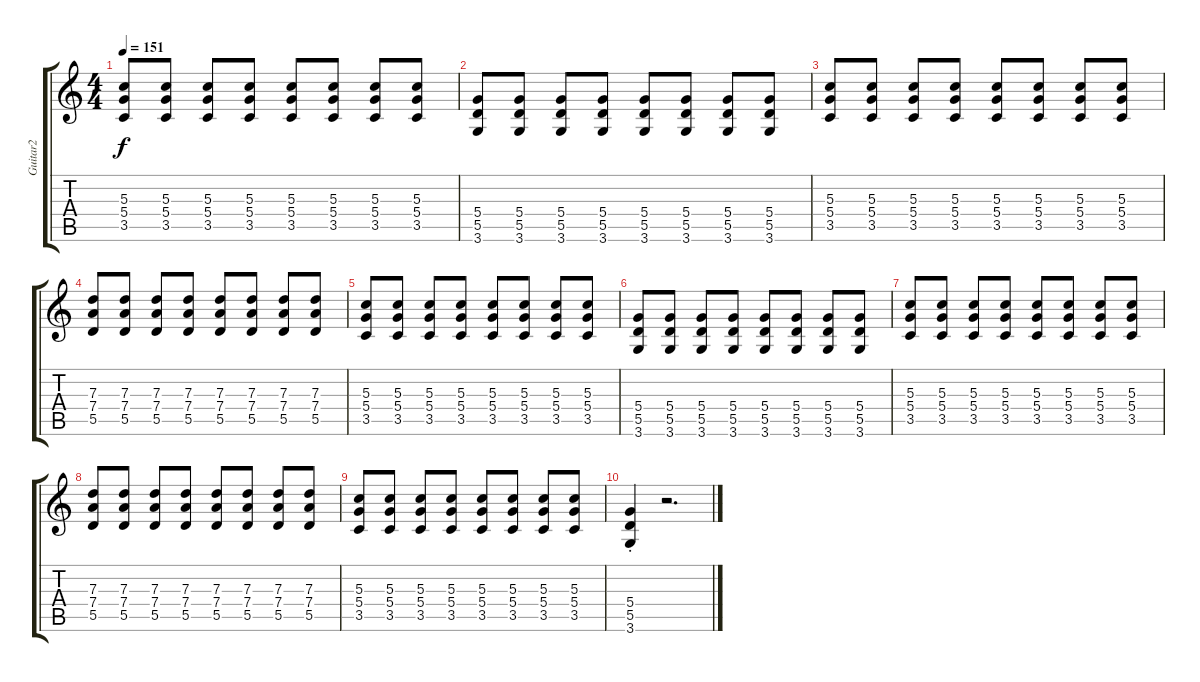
\track ("Guitar2" "Guitar2") {instrument distortionguitar}
\staff {score tabs}
\tuning (E4 B3 G3 D3 A2 E2) {hide}
\ts (4 4)
\tempo 151
\clef g2
\ks c
(5.3 5.4 3.5).8{dy f} (5.3 5.4 3.5).8 (5.3 5.4 3.5).8 (5.3 5.4 3.5).8 (5.3 5.4 3.5).8 (5.3 5.4 3.5).8 (5.3 5.4 3.5).8 (5.3 5.4 3.5).8 |
(5.4 5.5 3.6).8 (5.4 5.5 3.6).8 (5.4 5.5 3.6).8 (5.4 5.5 3.6).8 (5.4 5.5 3.6).8 (5.4 5.5 3.6).8 (5.4 5.5 3.6).8 (5.4 5.5 3.6).8 |
(5.3 5.4 3.5).8 (5.3 5.4 3.5).8 (5.3 5.4 3.5).8 (5.3 5.4 3.5).8 (5.3 5.4 3.5).8 (5.3 5.4 3.5).8 (5.3 5.4 3.5).8 (5.3 5.4 3.5).8 |
(7.3 7.4 5.5).8 (7.3 7.4 5.5).8 (7.3 7.4 5.5).8 (7.3 7.4 5.5).8 (7.3 7.4 5.5).8 (7.3 7.4 5.5).8 (7.3 7.4 5.5).8 (7.3 7.4 5.5).8 |
(5.3 5.4 3.5).8 (5.3 5.4 3.5).8 (5.3 5.4 3.5).8 (5.3 5.4 3.5).8 (5.3 5.4 3.5).8 (5.3 5.4 3.5).8 (5.3 5.4 3.5).8 (5.3 5.4 3.5).8 |
(5.4 5.5 3.6).8 (5.4 5.5 3.6).8 (5.4 5.5 3.6).8 (5.4 5.5 3.6).8 (5.4 5.5 3.6).8 (5.4 5.5 3.6).8 (5.4 5.5 3.6).8 (5.4 5.5 3.6).8 |
(5.3 5.4 3.5).8 (5.3 5.4 3.5).8 (5.3 5.4 3.5).8 (5.3 5.4 3.5).8 (5.3 5.4 3.5).8 (5.3 5.4 3.5).8 (5.3 5.4 3.5).8 (5.3 5.4 3.5).8 |
(7.3 7.4 5.5).8 (7.3 7.4 5.5).8 (7.3 7.4 5.5).8 (7.3 7.4 5.5).8 (7.3 7.4 5.5).8 (7.3 7.4 5.5).8 (7.3 7.4 5.5).8 (7.3 7.4 5.5).8 |
(5.3 5.4 3.5).8 (5.3 5.4 3.5).8 (5.3 5.4 3.5).8 (5.3 5.4 3.5).8 (5.3 5.4 3.5).8 (5.3 5.4 3.5).8 (5.3 5.4 3.5).8 (5.3 5.4 3.5).8 |
(5.4{st} 5.5{st} 3.6{st}).4 r.2{d}
